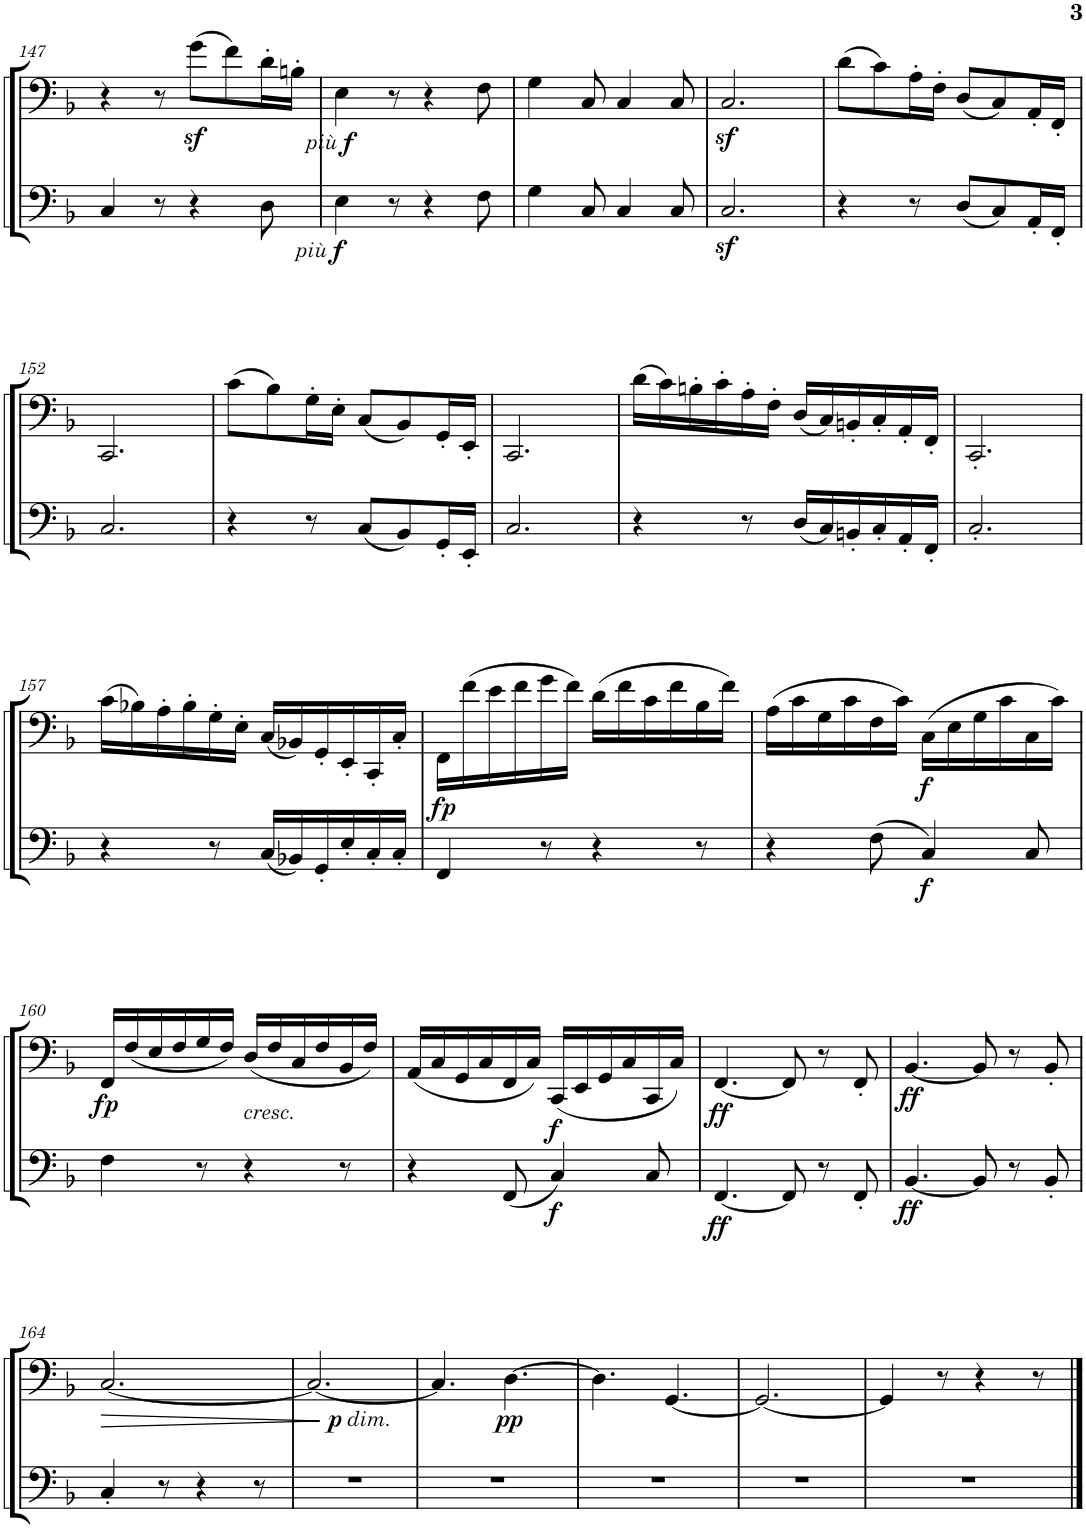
**kern	**dynam	**kern	**dynam
*part2	*part2	*part1	*part1
*staff2	*staff2	*staff1	*staff1
*I"Cello 2	*	*I"Cello 1	*
!!LO:PB:g=z
*clefF4	*	*clefF4	*
*k[b-]	*	*k[b-]	*
*M6/8	*	*M6/8	*
=147	=147	=147	=147
4C/	.	4r	.
8r	.	8r	.
4r	.	(8gz<\L	.
.	.	8f\)	.
8D\	.	16d'\L	.
.	.	16Bn'\JJ	.
=148	=148	=148	=148
!	!LO:DY:b	!	!
!	!LO:DY:n=1:b	!	!LO:DY:b
!	!	!	!LO:DY:n=1:b
4E\	other-dynamics f	4E\	other-dynamics f
8r	.	8r	.
4r	.	4r	.
8F\	.	8F\	.
=149	=149	=149	=149
4G\	.	4G\	.
8C/	.	8C/	.
4C/	.	4C/	.
8C/	.	8C/	.
=150	=150	=150	=150
2.Cz</	.	2.Cz</	.
=151	=151	=151	=151
4r	.	(8d\L	.
.	.	8c\)	.
8r	.	16A'\L	.
.	.	16F'\JJ	.
(8D/L	.	(8D/L	.
8C/)	.	8C/)	.
16AA'/L	.	16AA'/L	.
16FF'/JJ	.	16FF'/JJ	.
!!LO:LB:g=z
=152	=152	=152	=152
2.C/	.	2.CC/	.
=153	=153	=153	=153
4r	.	(8c\L	.
.	.	8B-\)	.
8r	.	16G'\L	.
.	.	16E'\JJ	.
(8C/L	.	(8C/L	.
8BB-/)	.	8BB-/)	.
16GG'/L	.	16GG'/L	.
16EE'/JJ	.	16EE'/JJ	.
=154	=154	=154	=154
2.C/	.	2.CC/	.
=155	=155	=155	=155
4r	.	(16d\LL	.
.	.	16c\)	.
.	.	16Bn'\	.
.	.	16c'\	.
8r	.	16A'\	.
.	.	16F'\JJ	.
(16D/LL	.	(16D/LL	.
16C/)	.	16C/)	.
16BBn'/	.	16BBn'/	.
16C'/	.	16C'/	.
16AA'/	.	16AA'/	.
16FF'/JJ	.	16FF'/JJ	.
=156	=156	=156	=156
2.C'/	.	2.CC'/	.
!!LO:LB:g=z
=157	=157	=157	=157
4r	.	(16c\LL	.
.	.	16B-X\)	.
.	.	16A'\	.
.	.	16B-'\	.
8r	.	16G'\	.
.	.	16E'\JJ	.
(16C/LL	.	(16C/LL	.
16BB-X/)	.	16BB-X/)	.
16GG'/	.	16GG'/	.
16E'/	.	16EE'/	.
16C'/	.	16CC'/	.
16C'/JJ	.	16C'/JJ	.
=158	=158	=158	=158
!	!	!	!LO:DY:b
4FF/	.	16FF\LL	fp
.	.	(16f\	.
.	.	16e\	.
.	.	16f\	.
8r	.	16g\	.
.	.	16f\JJ)	.
4r	.	(16d\LL	.
.	.	16f\	.
.	.	16c\	.
.	.	16f\	.
8r	.	16B-\	.
.	.	16f\JJ)	.
=159	=159	=159	=159
4r	.	(16A\LL	.
.	.	16c\	.
.	.	16G\	.
.	.	16c\	.
(8F\	.	16F\	.
.	.	16c\JJ)	.
!	!LO:DY:b	!	!LO:DY:b
4C/)	f	(16C\LL	f
.	.	16E\	.
.	.	16G\	.
.	.	16c\	.
8C/	.	16C\	.
.	.	16c\JJ)	.
!!LO:LB:g=z
=160	=160	=160	=160
!	!	!	!LO:DY:b
4F\	.	16FF/LL	fp
.	.	(16F/	.
.	.	16E/	.
.	.	16F/	.
8r	.	16G/	.
.	.	16F/JJ)	.
!	!	!LO:TX:b:i:t=cresc.	!
4r	.	(16D/LL	.
.	.	16F/	.
.	.	16C/	.
.	.	16F/	.
8r	.	16BB-/	.
.	.	16F/JJ)	.
=161	=161	=161	=161
4r	.	(16AA/LL	.
.	.	16C/	.
.	.	16GG/	.
.	.	16C/	.
(8FF/	.	16FF/	.
.	.	16C/JJ)	.
!	!LO:DY:b	!	!LO:DY:b
4C/)	f	(16CC/LL	f
.	.	16EE/	.
.	.	16GG/	.
.	.	16C/	.
8C/	.	16CC/	.
.	.	16C/JJ)	.
=162	=162	=162	=162
!	!LO:DY:b	!	!LO:DY:b
[4.FF/	ff	[4.FF/	ff
8FF/]	.	8FF/]	.
8r	.	8r	.
8FF'/	.	8FF'/	.
=163	=163	=163	=163
!	!LO:DY:b	!	!LO:DY:b
[4.BB-/	ff	[4.BB-/	ff
8BB-/]	.	8BB-/]	.
8r	.	8r	.
8BB-'/	.	8BB-'/	.
!!LO:LB:g=z
=164	=164	=164	=164
!	!	!	!LO:HP:b
4C'/	.	[2.C/	>
8r	.	.	.
4r	.	.	.
8r	.	.	.
.	.	.	]
=165	=165	=165	=165
!	!	!	!LO:DY:b
!	!	!	!LO:DY:n=1:b
2.r	.	2.C/_	p other-dynamics
=166	=166	=166	=166
2.r	.	4.C/]	.
!	!	!	!LO:DY:b
.	.	[4.D\	pp
=167	=167	=167	=167
2.r	.	4.D\]	.
.	.	[4.GG/	.
=168	=168	=168	=168
2.r	.	2.GG/_	.
=169	=169	=169	=169
2.r	.	4GG/]	.
.	.	8r	.
.	.	4r	.
.	.	8r	.
==	==	==	==
*-	*-	*-	*-
